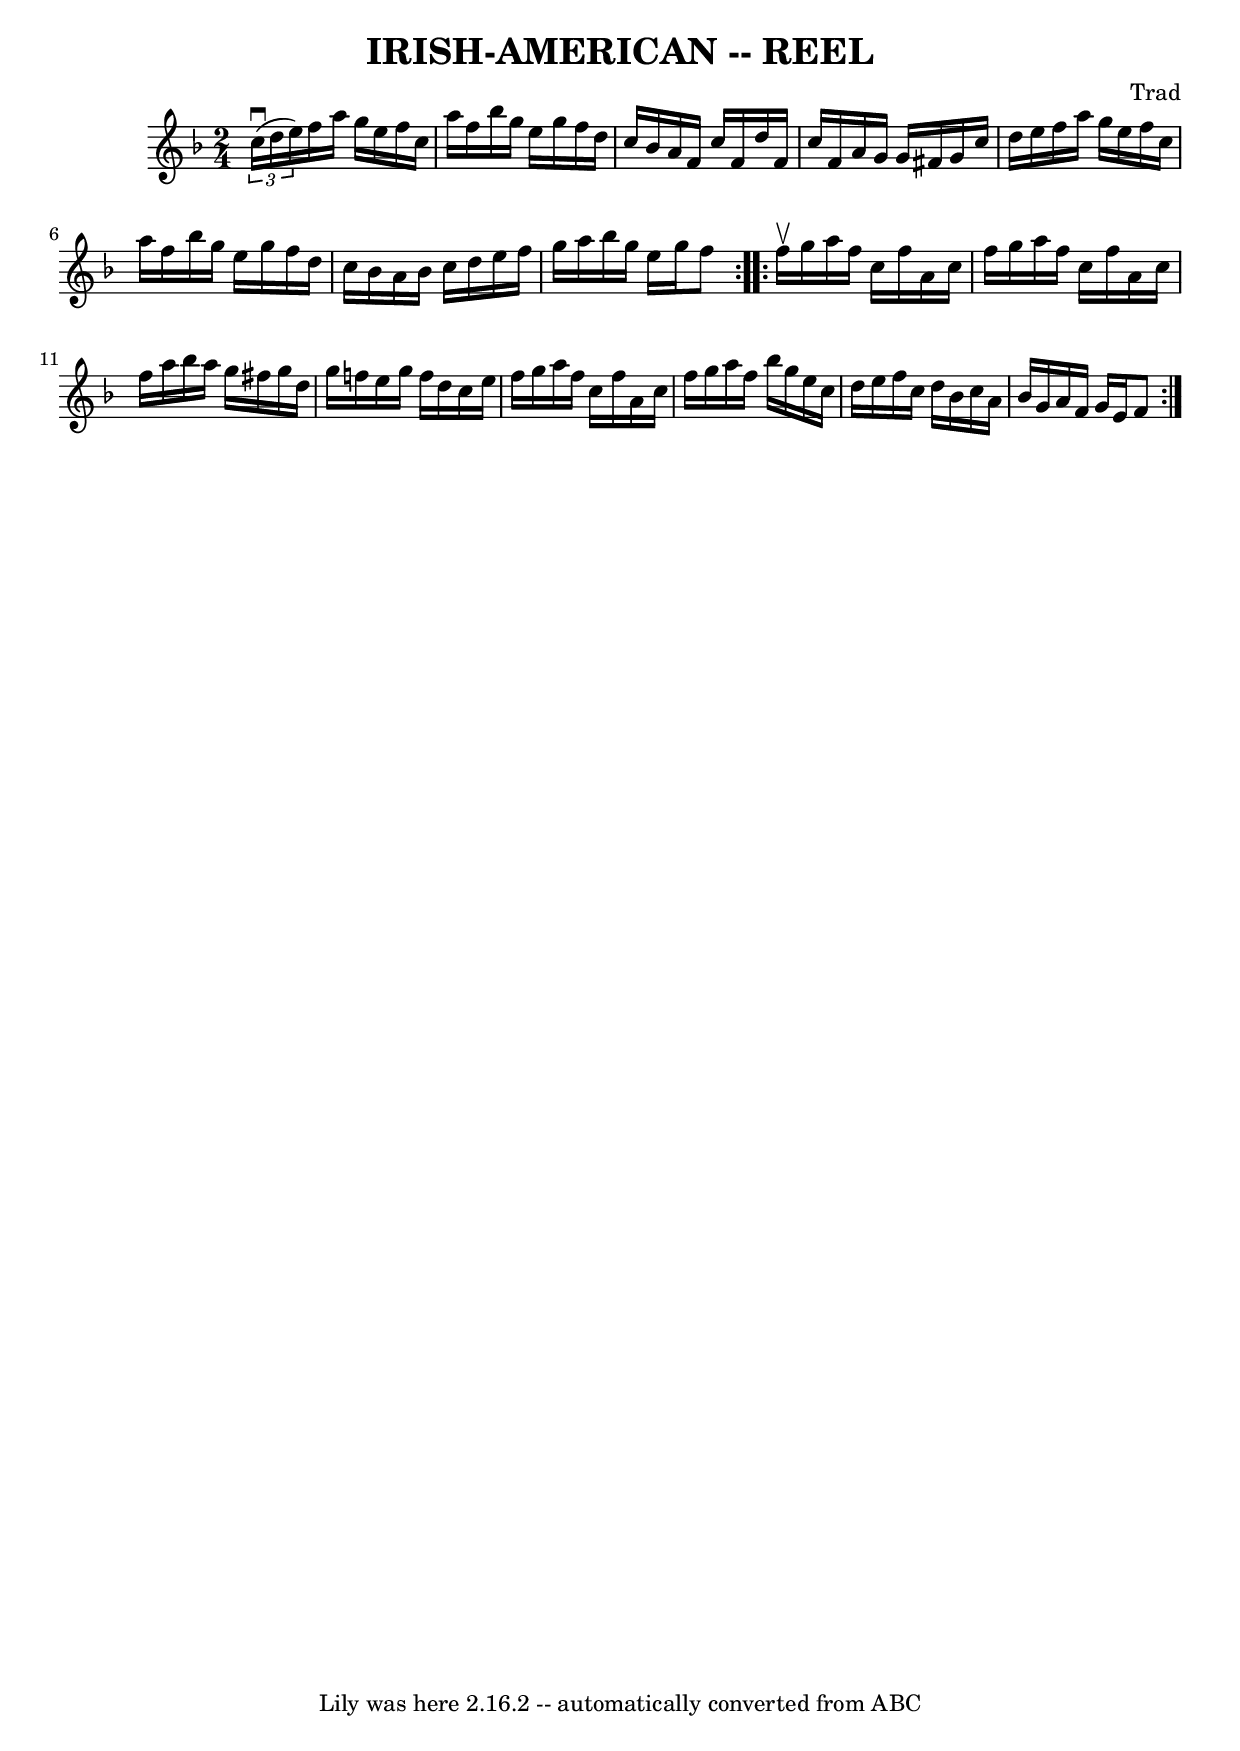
\version "2.16.2"
\include "Mammoth.ily"
\header {
  %% book = "Cole's 1000 Fiddle Tunes"
  composer = "Trad"
  crossRefNumber = "1"
  footnotes = ""
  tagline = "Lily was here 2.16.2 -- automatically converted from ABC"
  title = "IRISH-AMERICAN -- REEL"

}
voicedefault =  {



  \repeat volta 2 {

    \time 2/4 
    \key f \major
   \times 2/3 { c''16 (^\downbow d''16 e''16) 

			       }       |
    f''16 a''16 g''16 e''16 f''16 c''16 a''16  
    f''16    |
    bes''16 g''16 e''16 g''16 f''16 d''16    
    c''16 bes'16    |
    a'16 f'16 c''16 f'16 d''16 f'16    
    c''16 f'16    |
    a'16 g'16 g'16 fis'16 g'16 c''16    
    d''16 e''16    |
    |
    f''16 a''16 g''16 e''16    
    f''16 c''16 a''16 f''16    |
    bes''16 g''16 e''16    
    g''16 f''16 d''16 c''16 bes'16    |
    a'16 bes'16    
    c''16 d''16 e''16 f''16 g''16 a''16    |
    bes''16    
    g''16 e''16 g''16 f''8    
  }     
  \repeat volta 2 {
    f''16^\upbow   
    g''16        |
    a''16 f''16 c''16 f''16 a'16 c''16    
    f''16 g''16    |
    a''16 f''16 c''16 f''16 a'16 c''16  
    f''16 a''16    |
    bes''16 a''16 g''16 fis''16 g''16    
    d''16 g''16 f''!16    |
    e''16 g''16 f''16 d''16    
    c''16 e''16 f''16 g''16    |
    |
    a''16 f''16    
    c''16 f''16 a'16 c''16 f''16 g''16    |
    a''16 f''16  
    bes''16 g''16 e''16 c''16 d''16 e''16    |
    f''16    
    c''16 d''16 bes'16 c''16 a'16 bes'16 g'16    |
    a'16  
    f'16 g'16 e'16 f'8    
  }   

}

\score{
  <<

    \context Staff="default"
    {
      \voicedefault 
      
    }

  >>
  \layout {
    
  }
  \midi {
  }

}
